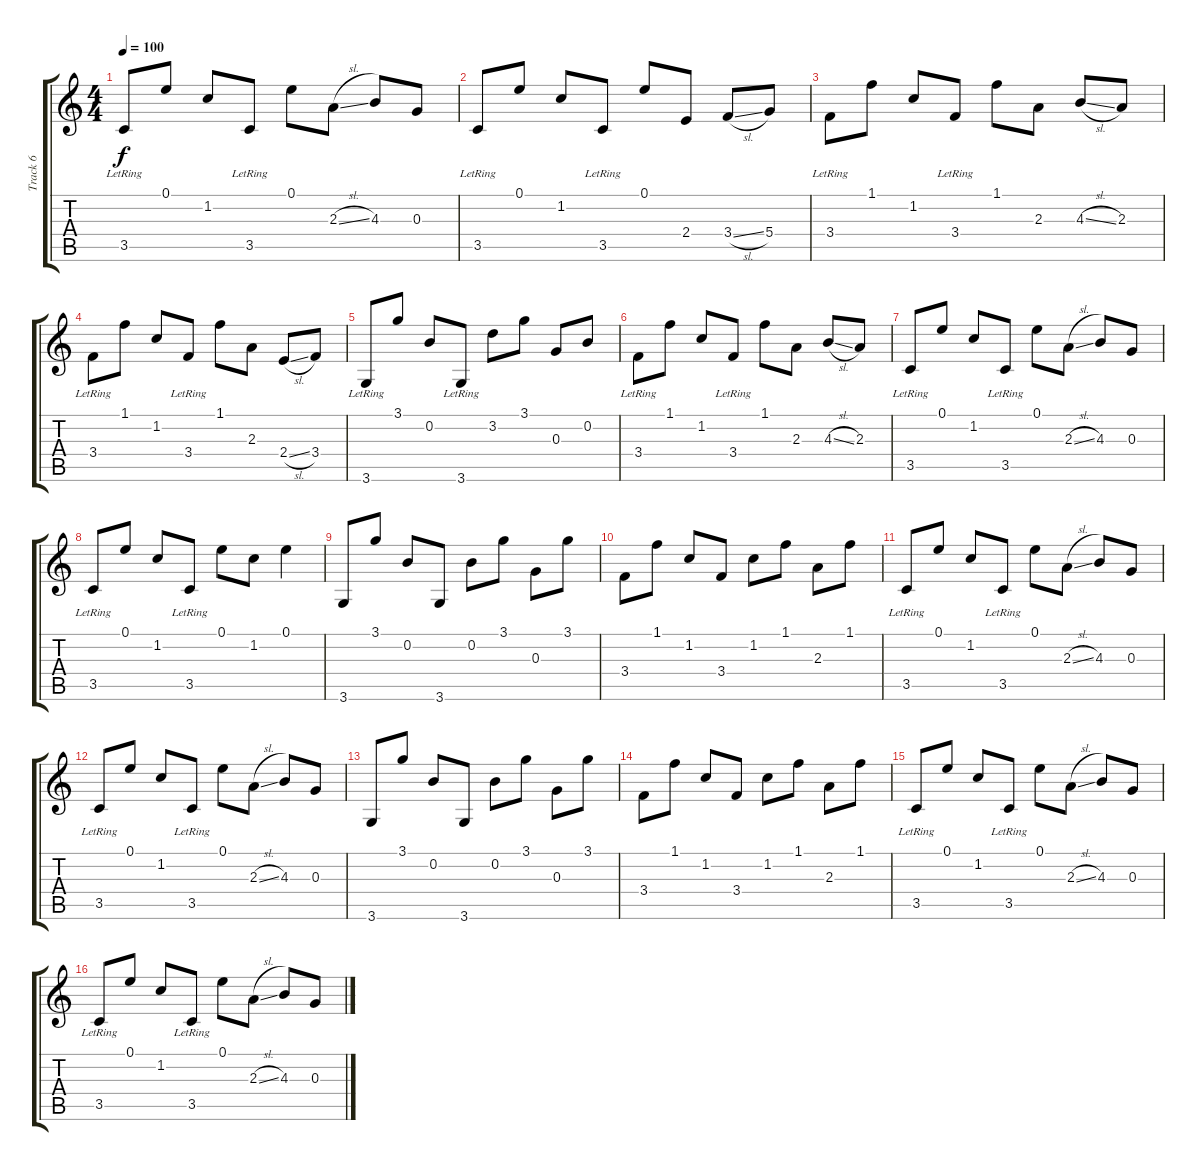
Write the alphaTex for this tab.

\track ("Track 6" "Track 6") {instrument electricguitarjazz}
\staff {score tabs}
\tuning (E4 B3 G3 D3 A2 E2) {hide}
\ts (4 4)
\tempo 100
\clef g2
\ks c
3.5{lr}.8{dy f} 0.1.8 1.2.8 3.5{lr}.8 0.1.8 2.3{sl}.8 4.3.8 0.3.8 |
3.5{lr}.8 0.1.8 1.2.8 3.5{lr}.8 0.1.8 2.4.8 3.4{sl}.8 5.4.8 |
3.4{lr}.8 1.1.8 1.2.8 3.4{lr}.8 1.1.8 2.3.8 4.3{sl}.8 2.3.8 |
3.4{lr}.8 1.1.8 1.2.8 3.4{lr}.8 1.1.8 2.3.8 2.4{sl}.8 3.4.8 |
3.6{lr}.8 3.1.8 0.2.8 3.6{lr}.8 3.2.8 3.1.8 0.3.8 0.2.8 |
3.4{lr}.8 1.1.8 1.2.8 3.4{lr}.8 1.1.8 2.3.8 4.3{sl}.8 2.3.8 |
3.5{lr}.8 0.1.8 1.2.8 3.5{lr}.8 0.1.8 2.3{sl}.8 4.3.8 0.3.8 |
3.5{lr}.8 0.1.8 1.2.8 3.5{lr}.8 0.1.8 1.2.8 0.1.4 |
3.6.8 3.1.8 0.2.8 3.6.8 0.2.8 3.1.8 0.3.8 3.1.8 |
3.4.8 1.1.8 1.2.8 3.4.8 1.2.8 1.1.8 2.3.8 1.1.8 |
3.5{lr}.8 0.1.8 1.2.8 3.5{lr}.8 0.1.8 2.3{sl}.8 4.3.8 0.3.8 |
3.5{lr}.8 0.1.8 1.2.8 3.5{lr}.8 0.1.8 2.3{sl}.8 4.3.8 0.3.8 |
3.6.8 3.1.8 0.2.8 3.6.8 0.2.8 3.1.8 0.3.8 3.1.8 |
3.4.8 1.1.8 1.2.8 3.4.8 1.2.8 1.1.8 2.3.8 1.1.8 |
3.5{lr}.8 0.1.8 1.2.8 3.5{lr}.8 0.1.8 2.3{sl}.8 4.3.8 0.3.8 |
3.5{lr}.8 0.1.8 1.2.8 3.5{lr}.8 0.1.8 2.3{sl}.8 4.3.8 0.3.8
